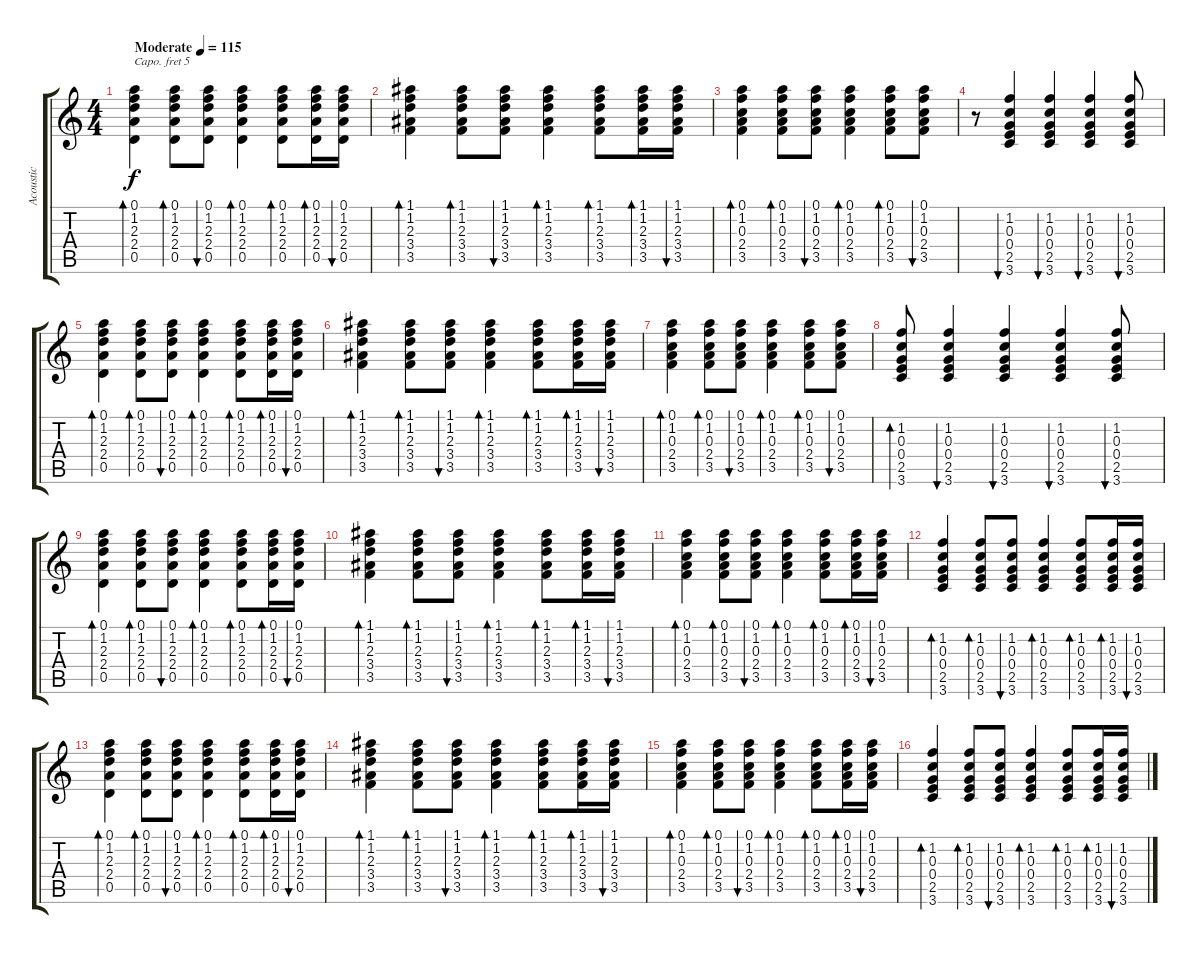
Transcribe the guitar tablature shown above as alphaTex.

\track ("Acoustic" "Acoustic") {instrument acousticguitarsteel}
\staff {score tabs}
\capo 5
\tuning (E4 B3 G3 D3 A2 E2) {hide}
\ts (4 4)
\tempo (115 "Moderate")
\clef g2
\ks c
(0.1 1.2 2.3 2.4 0.5).4{bd 30 dy f instrument acousticguitarsteel} (0.1 1.2 2.3 2.4 0.5).8{bd 30} (0.1 1.2 2.3 2.4 0.5).8{bu 30} (0.1 1.2 2.3 2.4 0.5).4{bd 30} (0.1 1.2 2.3 2.4 0.5).8{bd 30} (0.1 1.2 2.3 2.4 0.5).16{bd 30} (0.1 1.2 2.3 2.4 0.5).16{bu 30} |
(1.1 1.2 2.3 3.4 3.5).4{bd 30} (1.1 1.2 2.3 3.4 3.5).8{bd 30} (1.1 1.2 2.3 3.4 3.5).8{bu 30} (1.1 1.2 2.3 3.4 3.5).4{bd 30} (1.1 1.2 2.3 3.4 3.5).8{bd 30} (1.1 1.2 2.3 3.4 3.5).16{bd 30} (1.1 1.2 2.3 3.4 3.5).16{bu 30} |
(0.1 1.2 0.3 2.4 3.5).4{bd 30} (0.1 1.2 0.3 2.4 3.5).8{bd 30} (0.1 1.2 0.3 2.4 3.5).8{bu 30} (0.1 1.2 0.3 2.4 3.5).4{bd 30} (0.1 1.2 0.3 2.4 3.5).8{bd 30} (0.1 1.2 0.3 2.4 3.5).8{bu 30} |
r.8 (1.2 0.3 0.4 2.5 3.6).4{bu 30} (1.2 0.3 0.4 2.5 3.6).4{bu 30} (1.2 0.3 0.4 2.5 3.6).4{bu 30} (1.2 0.3 0.4 2.5 3.6).8{bu 30} |
(0.1 1.2 2.3 2.4 0.5).4{bd 30} (0.1 1.2 2.3 2.4 0.5).8{bd 30} (0.1 1.2 2.3 2.4 0.5).8{bu 30} (0.1 1.2 2.3 2.4 0.5).4{bd 30} (0.1 1.2 2.3 2.4 0.5).8{bd 30} (0.1 1.2 2.3 2.4 0.5).16{bd 30} (0.1 1.2 2.3 2.4 0.5).16{bu 30} |
(1.1 1.2 2.3 3.4 3.5).4{bd 30} (1.1 1.2 2.3 3.4 3.5).8{bd 30} (1.1 1.2 2.3 3.4 3.5).8{bu 30} (1.1 1.2 2.3 3.4 3.5).4{bd 30} (1.1 1.2 2.3 3.4 3.5).8{bd 30} (1.1 1.2 2.3 3.4 3.5).16{bd 30} (1.1 1.2 2.3 3.4 3.5).16{bu 30} |
(0.1 1.2 0.3 2.4 3.5).4{bd 30} (0.1 1.2 0.3 2.4 3.5).8{bd 30} (0.1 1.2 0.3 2.4 3.5).8{bu 30} (0.1 1.2 0.3 2.4 3.5).4{bd 30} (0.1 1.2 0.3 2.4 3.5).8{bd 30} (0.1 1.2 0.3 2.4 3.5).8{bu 30} |
(1.2 0.3 0.4 2.5 3.6).8{bd 30} (1.2 0.3 0.4 2.5 3.6).4{bu 30} (1.2 0.3 0.4 2.5 3.6).4{bu 30} (1.2 0.3 0.4 2.5 3.6).4{bu 30} (1.2 0.3 0.4 2.5 3.6).8{bu 30} |
(0.1 1.2 2.3 2.4 0.5).4{bd 30} (0.1 1.2 2.3 2.4 0.5).8{bd 30} (0.1 1.2 2.3 2.4 0.5).8{bu 30} (0.1 1.2 2.3 2.4 0.5).4{bd 30} (0.1 1.2 2.3 2.4 0.5).8{bd 30} (0.1 1.2 2.3 2.4 0.5).16{bd 30} (0.1 1.2 2.3 2.4 0.5).16{bu 30} |
(1.1 1.2 2.3 3.4 3.5).4{bd 30} (1.1 1.2 2.3 3.4 3.5).8{bd 30} (1.1 1.2 2.3 3.4 3.5).8{bu 30} (1.1 1.2 2.3 3.4 3.5).4{bd 30} (1.1 1.2 2.3 3.4 3.5).8{bd 30} (1.1 1.2 2.3 3.4 3.5).16{bd 30} (1.1 1.2 2.3 3.4 3.5).16{bu 30} |
(0.1 1.2 0.3 2.4 3.5).4{bd 30} (0.1 1.2 0.3 2.4 3.5).8{bd 30} (0.1 1.2 0.3 2.4 3.5).8{bu 30} (0.1 1.2 0.3 2.4 3.5).4{bd 30} (0.1 1.2 0.3 2.4 3.5).8{bd 30} (0.1 1.2 0.3 2.4 3.5).16{bd 30} (0.1 1.2 0.3 2.4 3.5).16{bu 30} |
(1.2 0.3 0.4 2.5 3.6).4{bd 30} (1.2 0.3 0.4 2.5 3.6).8{bd 30} (1.2 0.3 0.4 2.5 3.6).8{bu 30} (1.2 0.3 0.4 2.5 3.6).4{bd 30} (1.2 0.3 0.4 2.5 3.6).8{bd 30} (1.2 0.3 0.4 2.5 3.6).16{bd 30} (1.2 0.3 0.4 2.5 3.6).16{bu 30} |
(0.1 1.2 2.3 2.4 0.5).4{bd 30} (0.1 1.2 2.3 2.4 0.5).8{bd 30} (0.1 1.2 2.3 2.4 0.5).8{bu 30} (0.1 1.2 2.3 2.4 0.5).4{bd 30} (0.1 1.2 2.3 2.4 0.5).8{bd 30} (0.1 1.2 2.3 2.4 0.5).16{bd 30} (0.1 1.2 2.3 2.4 0.5).16{bu 30} |
(1.1 1.2 2.3 3.4 3.5).4{bd 30} (1.1 1.2 2.3 3.4 3.5).8{bd 30} (1.1 1.2 2.3 3.4 3.5).8{bu 30} (1.1 1.2 2.3 3.4 3.5).4{bd 30} (1.1 1.2 2.3 3.4 3.5).8{bd 30} (1.1 1.2 2.3 3.4 3.5).16{bd 30} (1.1 1.2 2.3 3.4 3.5).16{bu 30} |
(0.1 1.2 0.3 2.4 3.5).4{bd 30} (0.1 1.2 0.3 2.4 3.5).8{bd 30} (0.1 1.2 0.3 2.4 3.5).8{bu 30} (0.1 1.2 0.3 2.4 3.5).4{bd 30} (0.1 1.2 0.3 2.4 3.5).8{bd 30} (0.1 1.2 0.3 2.4 3.5).16{bd 30} (0.1 1.2 0.3 2.4 3.5).16{bu 30} |
(1.2 0.3 0.4 2.5 3.6).4{bd 30} (1.2 0.3 0.4 2.5 3.6).8{bd 30} (1.2 0.3 0.4 2.5 3.6).8{bu 30} (1.2 0.3 0.4 2.5 3.6).4{bd 30} (1.2 0.3 0.4 2.5 3.6).8{bd 30} (1.2 0.3 0.4 2.5 3.6).16{bd 30} (1.2 0.3 0.4 2.5 3.6).16{bu 30}
